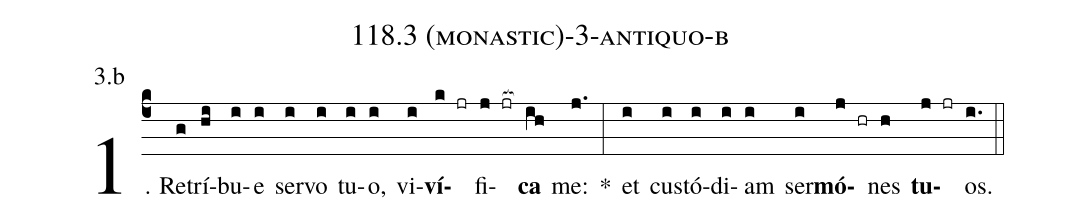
name: 118.3 (monastic)-3-antiquo-b;
annotation: 3.b;
%%
(c4)1. Re(g)trí(hi)bu(i)e(i) ser(i)vo(i) tu(i)o,(i) vi(i)<b>ví</b>(k jr)fi(j jr[ocb:1{])<b>ca</b>(ih[ocb:0}]) me:(j.) *(:) et(i) cus(i)tó(i)di(i)am(i) ser(i)<b>mó</b>(j hr)nes(h) <b>tu</b>(j jr)os.(i.) (::)
